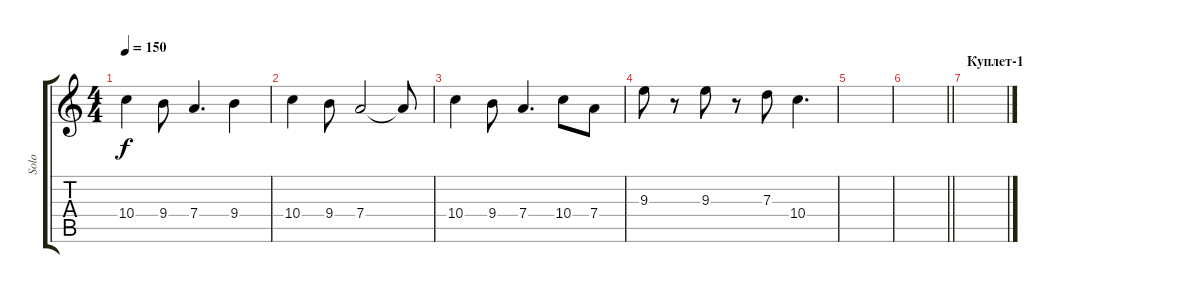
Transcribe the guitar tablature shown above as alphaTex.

\track ("Solo" "Solo") {instrument distortionguitar}
\staff {score tabs}
\tuning (E4 B3 G3 D3 A2 E2) {hide}
\ts (4 4)
\tempo 150
\clef g2
\ks c
10.4.4{dy f} 9.4.8 7.4.4{d} 9.4.4 |
10.4.4 9.4.8 7.4.2 7.4{t}.8 |
10.4.4 9.4.8 7.4.4{d} 10.4.8 7.4.8 |
9.3.8 r.8 9.3.8 r.8 7.3.8 10.4.4{d} |
|
\barLineRight lightlight
|
\section ("" "Куплет-1")
